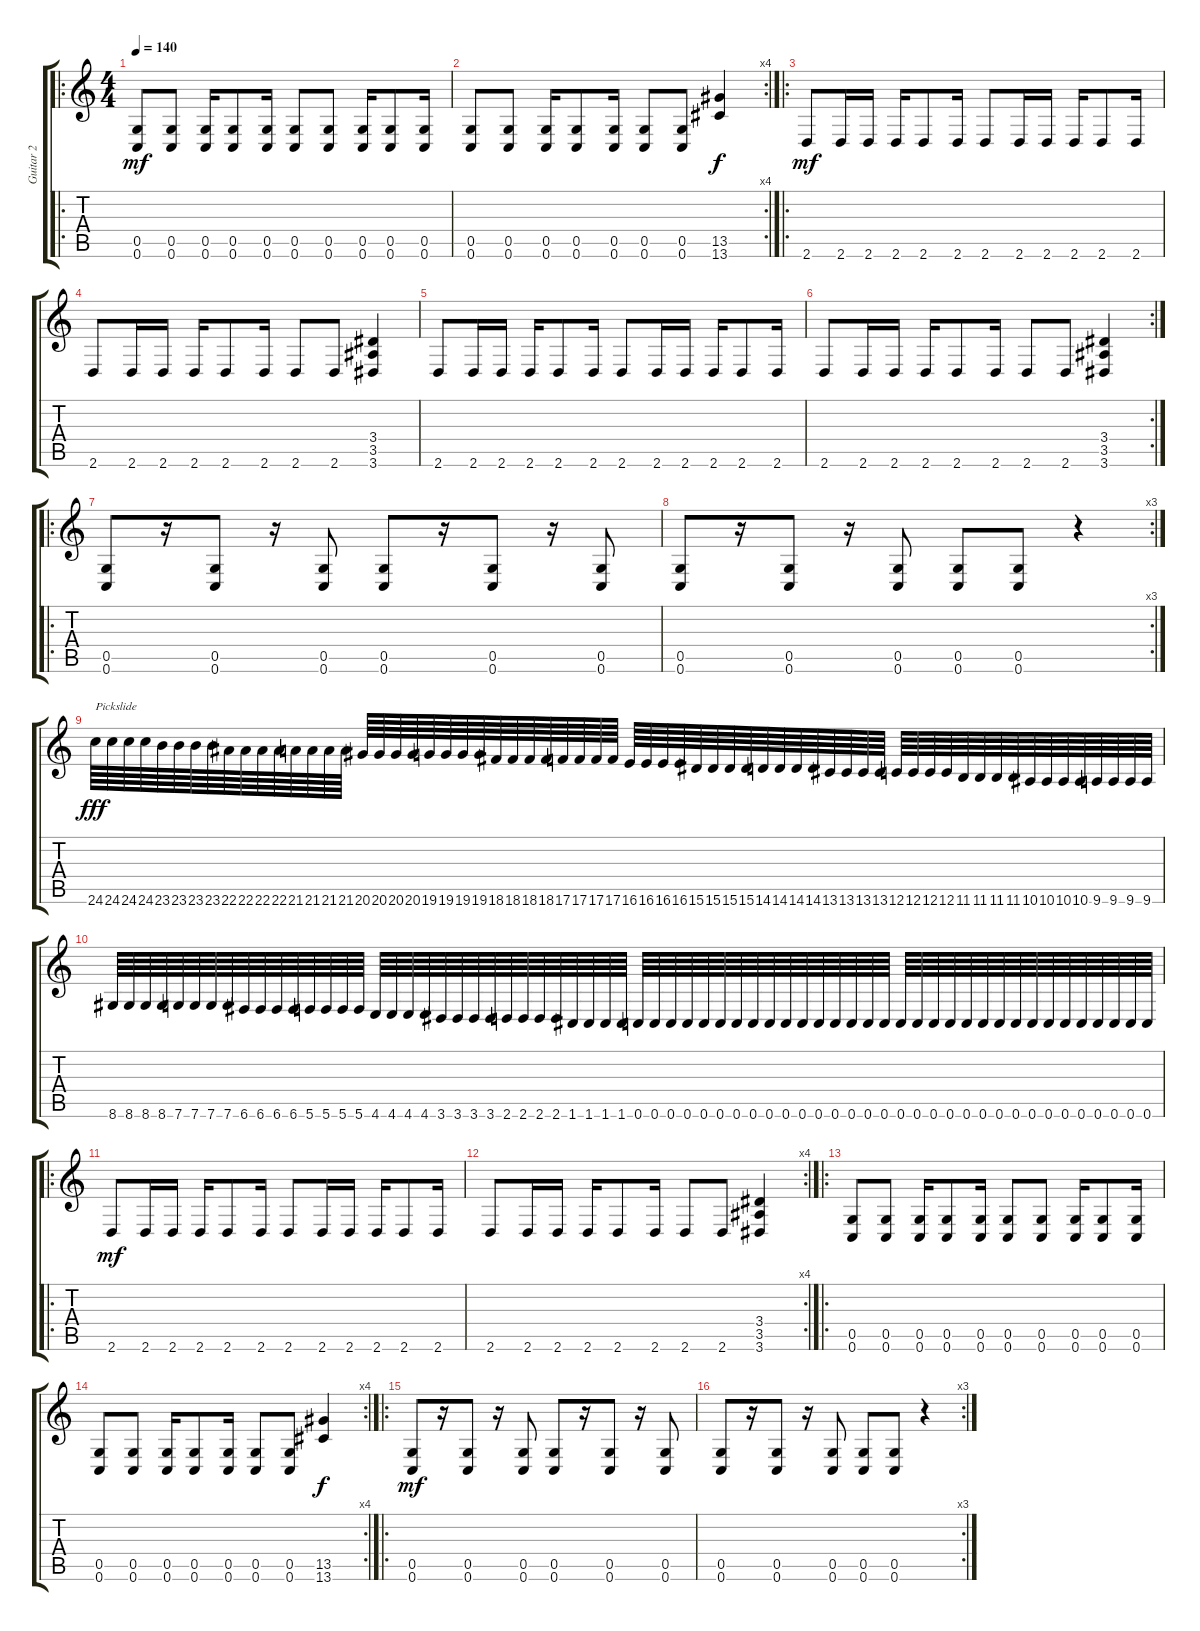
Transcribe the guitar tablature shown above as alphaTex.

\track ("Guitar 2" "Guitar 2") {instrument overdrivenguitar}
\staff {score tabs}
\tuning (D4 A3 F3 C3 G2 C2) {hide}
\ro
\ts (4 4)
\tempo 140
\clef g2
\ks c
(0.5 0.6).8{dy mf instrument overdrivenguitar} (0.5 0.6).8 (0.5 0.6).16 (0.5 0.6).8 (0.5 0.6).16 (0.5 0.6).8 (0.5 0.6).8 (0.5 0.6).16 (0.5 0.6).8 (0.5 0.6).16 |
\rc 4
(0.5 0.6).8 (0.5 0.6).8 (0.5 0.6).16 (0.5 0.6).8 (0.5 0.6).16 (0.5 0.6).8 (0.5 0.6).8 (13.5 13.6).4{dy f} |
\ro
2.6.8{dy mf} 2.6.16 2.6.16 2.6.16 2.6.8 2.6.16 2.6.8 2.6.16 2.6.16 2.6.16 2.6.8 2.6.16 |
2.6.8 2.6.16 2.6.16 2.6.16 2.6.8 2.6.16 2.6.8 2.6.8 (3.4 3.5 3.6).4 |
2.6.8 2.6.16 2.6.16 2.6.16 2.6.8 2.6.16 2.6.8 2.6.16 2.6.16 2.6.16 2.6.8 2.6.16 |
\rc 2
2.6.8 2.6.16 2.6.16 2.6.16 2.6.8 2.6.16 2.6.8 2.6.8 (3.4 3.5 3.6).4 |
\ro
(0.5 0.6).8 r.16 (0.5 0.6).8 r.16 (0.5 0.6).8 (0.5 0.6).8 r.16 (0.5 0.6).8 r.16 (0.5 0.6).8 |
\rc 3
(0.5 0.6).8 r.16 (0.5 0.6).8 r.16 (0.5 0.6).8 (0.5 0.6).8 (0.5 0.6).8 r.4 |
24.6.64{txt "Pickslide" dy fff} 24.6.64 24.6.64 24.6.64 23.6.64 23.6.64 23.6.64 23.6.64 22.6.64 22.6.64 22.6.64 22.6.64 21.6.64 21.6.64 21.6.64 21.6.64 20.6.64 20.6.64 20.6.64 20.6.64 19.6.64 19.6.64 19.6.64 19.6.64 18.6.64 18.6.64 18.6.64 18.6.64 17.6.64 17.6.64 17.6.64 17.6.64 16.6.64 16.6.64 16.6.64 16.6.64 15.6.64 15.6.64 15.6.64 15.6.64 14.6.64 14.6.64 14.6.64 14.6.64 13.6.64 13.6.64 13.6.64 13.6.64 12.6.64 12.6.64 12.6.64 12.6.64 11.6.64 11.6.64 11.6.64 11.6.64 10.6.64 10.6.64 10.6.64 10.6.64 9.6.64 9.6.64 9.6.64 9.6.64 |
8.6.64 8.6.64 8.6.64 8.6.64 7.6.64 7.6.64 7.6.64 7.6.64 6.6.64 6.6.64 6.6.64 6.6.64 5.6.64 5.6.64 5.6.64 5.6.64 4.6.64 4.6.64 4.6.64 4.6.64 3.6.64 3.6.64 3.6.64 3.6.64 2.6.64 2.6.64 2.6.64 2.6.64 1.6.64 1.6.64 1.6.64 1.6.64 0.6.64 0.6.64 0.6.64 0.6.64 0.6.64 0.6.64 0.6.64 0.6.64 0.6.64 0.6.64 0.6.64 0.6.64 0.6.64 0.6.64 0.6.64 0.6.64 0.6.64 0.6.64 0.6.64 0.6.64 0.6.64 0.6.64 0.6.64 0.6.64 0.6.64 0.6.64 0.6.64 0.6.64 0.6.64 0.6.64 0.6.64 0.6.64 |
\ro
2.6.8{dy mf} 2.6.16 2.6.16 2.6.16 2.6.8 2.6.16 2.6.8 2.6.16 2.6.16 2.6.16 2.6.8 2.6.16 |
\rc 4
2.6.8 2.6.16 2.6.16 2.6.16 2.6.8 2.6.16 2.6.8 2.6.8 (3.4 3.5 3.6).4 |
\ro
(0.5 0.6).8 (0.5 0.6).8 (0.5 0.6).16 (0.5 0.6).8 (0.5 0.6).16 (0.5 0.6).8 (0.5 0.6).8 (0.5 0.6).16 (0.5 0.6).8 (0.5 0.6).16 |
\rc 4
(0.5 0.6).8 (0.5 0.6).8 (0.5 0.6).16 (0.5 0.6).8 (0.5 0.6).16 (0.5 0.6).8 (0.5 0.6).8 (13.5 13.6).4{dy f} |
\ro
(0.5 0.6).8{dy mf} r.16 (0.5 0.6).8 r.16 (0.5 0.6).8 (0.5 0.6).8 r.16 (0.5 0.6).8 r.16 (0.5 0.6).8 |
\rc 3
(0.5 0.6).8 r.16 (0.5 0.6).8 r.16 (0.5 0.6).8 (0.5 0.6).8 (0.5 0.6).8 r.4
